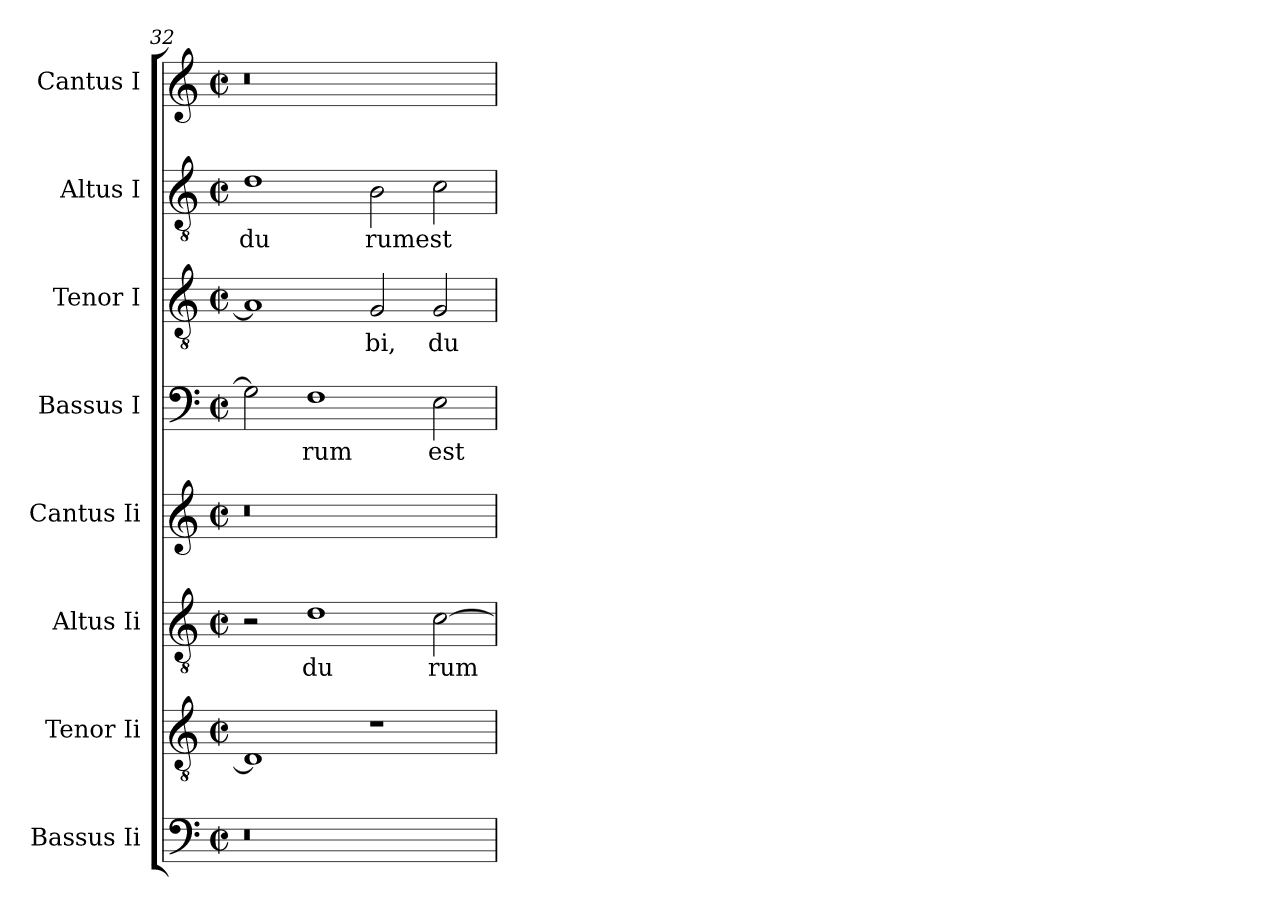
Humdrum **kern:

**kern	**kern	**kern	**text	**kern	**kern	**text	**kern	**text	**kern	**text	**kern
*part8	*part7	*part6	*part6	*part5	*part4	*part4	*part3	*part3	*part2	*part2	*part1
*staff8	*staff7	*staff6	*staff6	*staff5	*staff4	*staff4	*staff3	*staff3	*staff2	*staff2	*staff1
*I"Bassus Ii	*I"Tenor Ii	*I"Altus Ii	*	*I"Cantus Ii	*I"Bassus I	*	*I"Tenor I	*	*I"Altus I	*	*I"Cantus I
*clefF4	*clefGv2	*clefGv2	*	*clefG2	*clefF4	*	*clefGv2	*	*clefGv2	*	*clefG2
*M2/2	*M2/2	*M2/2	*	*M2/2	*M2/2	*	*M2/2	*	*M2/2	*	*M2/2
*met(c|)	*met(c|)	*met(c|)	*	*met(c|)	*met(c|)	*	*met(c|)	*	*met(c|)	*	*met(c|)
=32	=32	=32	=32	=32	=32	=32	=32	=32	=32	=32	=32
!	!	!	!	!	!	!	!	!	!	!LO:LY:b:cj	!
0r	1D]	2r	.	0r	2G\]	.	1A]	.	1d	du	0r
!	!	!	!LO:LY:b:cj	!	!	!LO:LY:b:cj	!	!	!	!	!
.	.	1d	du	.	1F	-rum	.	.	.	.	.
!	!	!	!	!	!	!	!	!LO:LY:b:cj	!	!LO:LY:b:cj	!
.	1r	.	.	.	.	.	2G/	bi,	2B\	rumest	.
!	!	!	!LO:LY:b	!	!	!LO:LY:b:cj	!	!LO:LY:b:cj	!	!	!
.	.	[>2c\	rum	.	2E\	est	2G/	du	2c\	.	.
=	=	=	=	=	=	=	=	=	=	=	=
*-	*-	*-	*-	*-	*-	*-	*-	*-	*-	*-	*-
